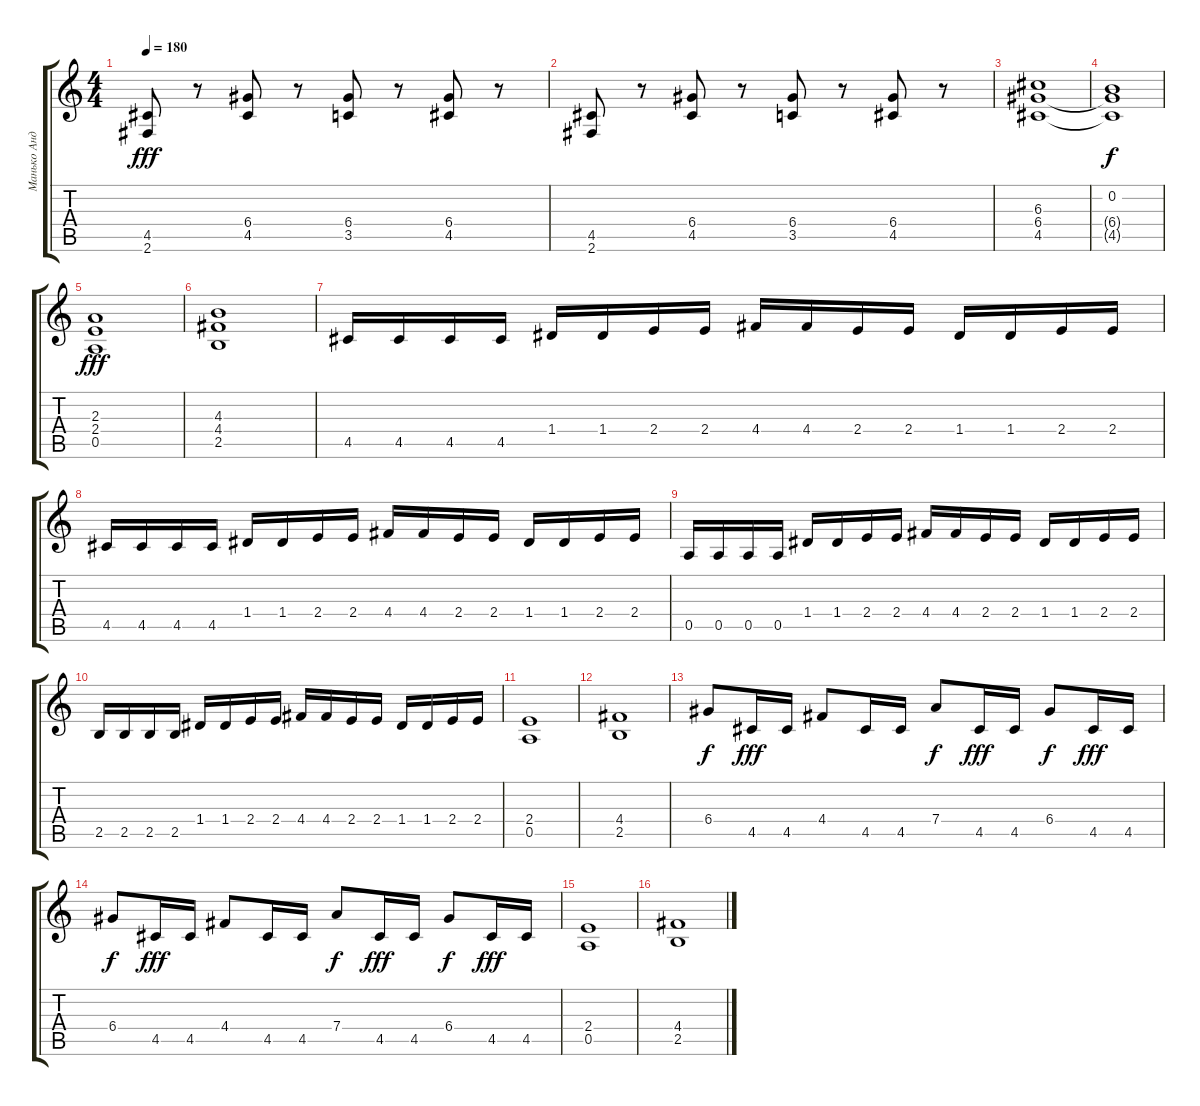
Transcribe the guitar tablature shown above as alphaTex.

\track ("Манько Андрей" "Манько Анд") {instrument distortionguitar}
\staff {score tabs}
\tuning (E4 B3 G3 D3 A2 E2) {hide}
\ts (4 4)
\tempo 180
\clef g2
\ks c
(4.5 2.6).8{dy fff} r.8 (6.4 4.5).8 r.8 (6.4 3.5).8 r.8 (6.4 4.5).8 r.8 |
(4.5 2.6).8 r.8 (6.4 4.5).8 r.8 (6.4 3.5).8 r.8 (6.4 4.5).8 r.8 |
(6.3 6.4 4.5).1 |
(0.2 6.4{t} 4.5{t}).1{dy f} |
(2.3 2.4 0.5).1{dy fff} |
(4.3 4.4 2.5).1 |
4.5.16 4.5.16 4.5.16 4.5.16 1.4.16 1.4.16 2.4.16 2.4.16 4.4.16 4.4.16 2.4.16 2.4.16 1.4.16 1.4.16 2.4.16 2.4.16 |
4.5.16 4.5.16 4.5.16 4.5.16 1.4.16 1.4.16 2.4.16 2.4.16 4.4.16 4.4.16 2.4.16 2.4.16 1.4.16 1.4.16 2.4.16 2.4.16 |
0.5.16 0.5.16 0.5.16 0.5.16 1.4.16 1.4.16 2.4.16 2.4.16 4.4.16 4.4.16 2.4.16 2.4.16 1.4.16 1.4.16 2.4.16 2.4.16 |
2.5.16 2.5.16 2.5.16 2.5.16 1.4.16 1.4.16 2.4.16 2.4.16 4.4.16 4.4.16 2.4.16 2.4.16 1.4.16 1.4.16 2.4.16 2.4.16 |
(2.4 0.5).1 |
(4.4 2.5).1 |
6.4.8{dy f} 4.5.16{dy fff} 4.5.16 4.4.8 4.5.16 4.5.16 7.4.8{dy f} 4.5.16{dy fff} 4.5.16 6.4.8{dy f} 4.5.16{dy fff} 4.5.16 |
6.4.8{dy f} 4.5.16{dy fff} 4.5.16 4.4.8 4.5.16 4.5.16 7.4.8{dy f} 4.5.16{dy fff} 4.5.16 6.4.8{dy f} 4.5.16{dy fff} 4.5.16 |
(2.4 0.5).1 |
(4.4 2.5).1
